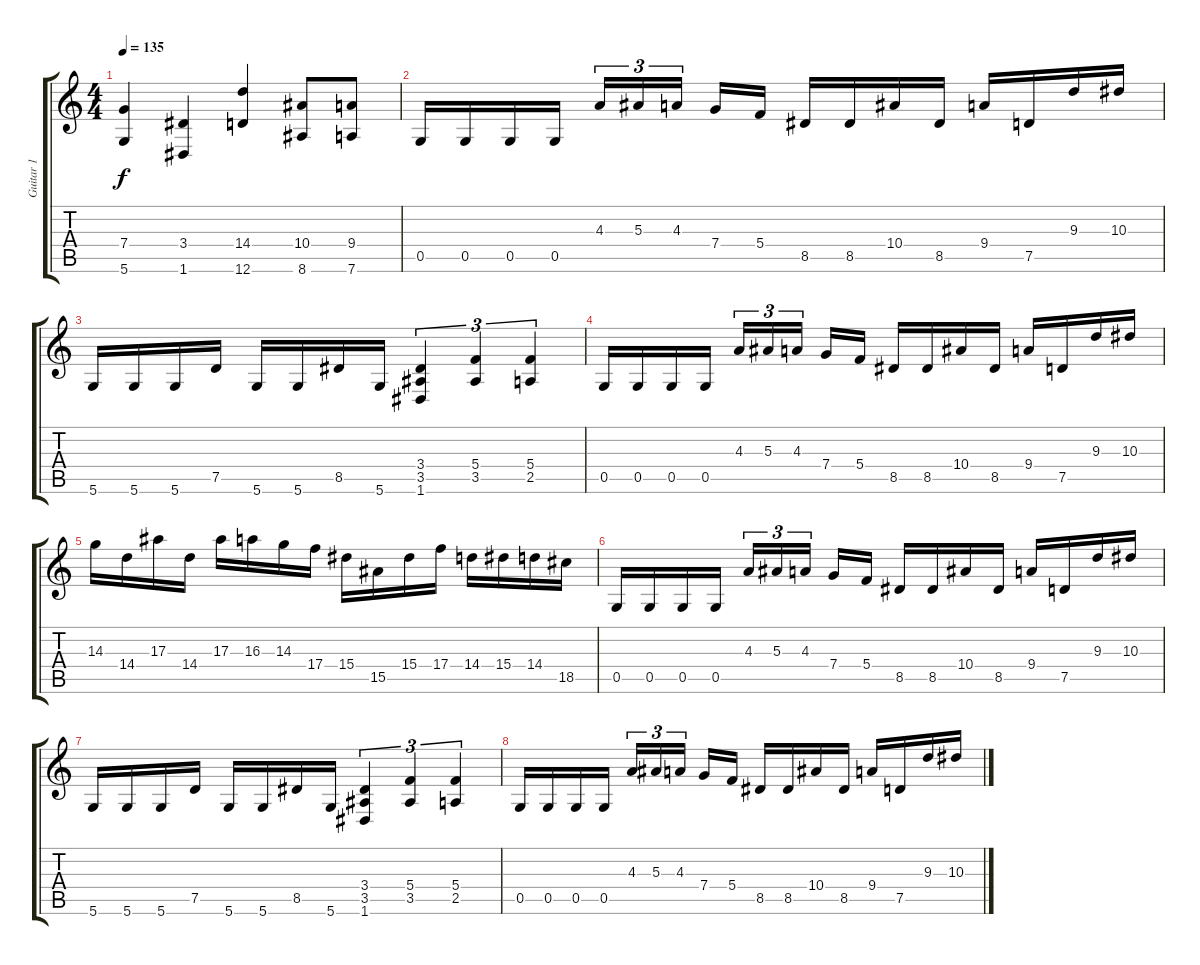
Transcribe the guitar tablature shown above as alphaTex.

\track ("Guitar 1" "Guitar 1") {instrument distortionguitar}
\staff {score tabs}
\tuning (D4 A3 F3 C3 G2 D2) {hide}
\ts (4 4)
\tempo 135
\clef g2
\ks c
(7.4 5.6).4{dy f} (3.4 1.6).4 (14.4 12.6).4 (10.4 8.6).8 (9.4 7.6).8 |
0.5.16 0.5.16 0.5.16 0.5.16 4.3.16{tu (3 2)} 5.3.16{tu (3 2)} 4.3.16{tu (3 2) beam splitsecondary} 7.4.16 5.4.16 8.5.16 8.5.16 10.4.16 8.5.16 9.4.16 7.5.16 9.3.16 10.3.16 |
5.6.16 5.6.16 5.6.16 7.5.16 5.6.16 5.6.16 8.5.16 5.6.16 (3.4 3.5 1.6).4{tu (3 2)} (5.4 3.5).4{tu (3 2)} (5.4 2.5).4{tu (3 2)} |
0.5.16 0.5.16 0.5.16 0.5.16 4.3.16{tu (3 2)} 5.3.16{tu (3 2)} 4.3.16{tu (3 2) beam splitsecondary} 7.4.16 5.4.16 8.5.16 8.5.16 10.4.16 8.5.16 9.4.16 7.5.16 9.3.16 10.3.16 |
14.3.16 14.4.16 17.3.16 14.4.16 17.3.16 16.3.16 14.3.16 17.4.16 15.4.16 15.5.16 15.4.16 17.4.16 14.4.16 15.4.16 14.4.16 18.5.16 |
0.5.16 0.5.16 0.5.16 0.5.16 4.3.16{tu (3 2)} 5.3.16{tu (3 2)} 4.3.16{tu (3 2) beam splitsecondary} 7.4.16 5.4.16 8.5.16 8.5.16 10.4.16 8.5.16 9.4.16 7.5.16 9.3.16 10.3.16 |
5.6.16 5.6.16 5.6.16 7.5.16 5.6.16 5.6.16 8.5.16 5.6.16 (3.4 3.5 1.6).4{tu (3 2)} (5.4 3.5).4{tu (3 2)} (5.4 2.5).4{tu (3 2)} |
0.5.16 0.5.16 0.5.16 0.5.16 4.3.16{tu (3 2)} 5.3.16{tu (3 2)} 4.3.16{tu (3 2) beam splitsecondary} 7.4.16 5.4.16 8.5.16 8.5.16 10.4.16 8.5.16 9.4.16 7.5.16 9.3.16 10.3.16
